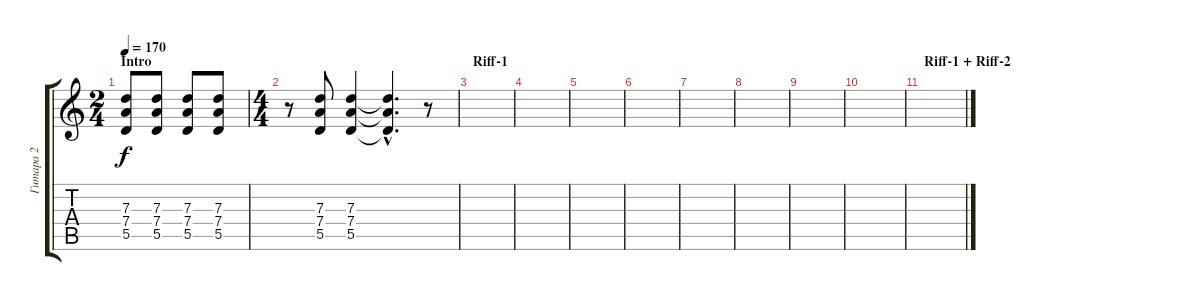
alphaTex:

\track ("Гитара 2" "Гитара 2") {instrument distortionguitar}
\staff {score tabs}
\tuning (E4 B3 G3 D3 A2 E2) {hide}
\ts (2 4)
\section ("" "Intro")
\tempo 170
\clef g2
\ks c
(7.3 7.4 5.5).8{dy f instrument distortionguitar} (7.3 7.4 5.5).8 (7.3 7.4 5.5).8 (7.3 7.4 5.5).8 |
\ts (4 4)
r.8 (7.3 7.4 5.5).8 (7.3 7.4 5.5).4 (7.3{hac t} 7.4{hac t} 5.5{hac t}).4{d} r.8 |
\section ("" "Riff-1")
|
|
|
|
|
|
|
|
\section ("" "Riff-1 + Riff-2")
